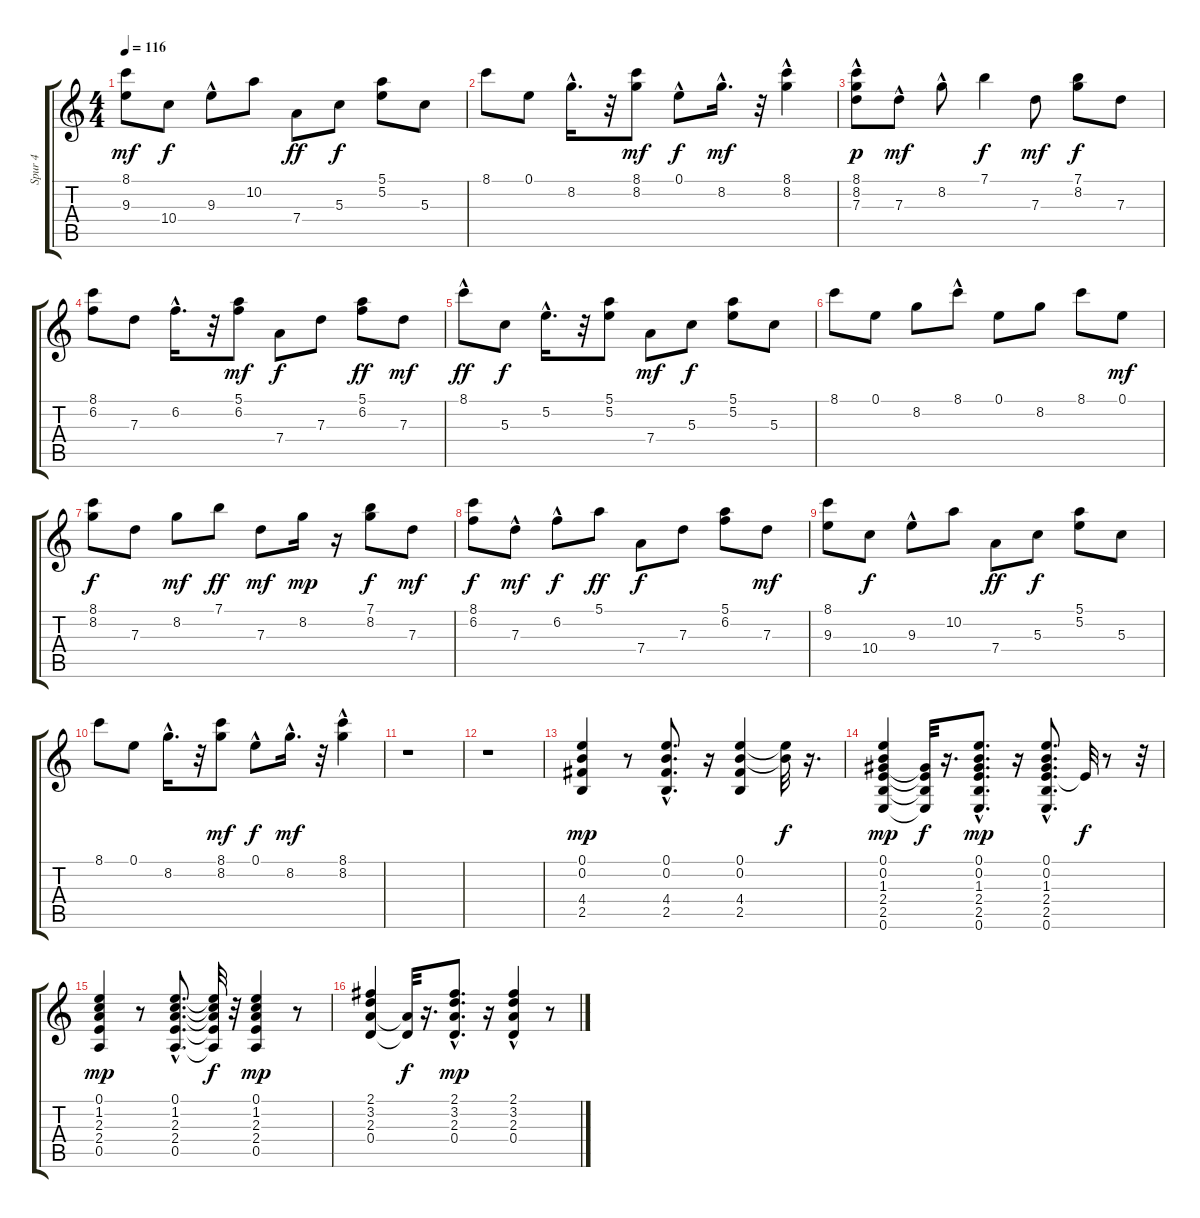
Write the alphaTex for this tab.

\track ("Spur 4" "Spur 4") {instrument acousticguitarsteel}
\staff {score tabs}
\tuning (E4 B3 G3 D3 A2 E2) {hide}
\ts (4 4)
\tempo 116
\clef g2
\ks c
(8.1 9.3).8{dy mf} 10.4.8{dy f} 9.3{hac}.8 10.2.8 7.4.8{dy ff} 5.3.8{dy f} (5.1 5.2).8 5.3.8 |
8.1.8 0.1.8 8.2{hac}.16{d} r.32 (8.1 8.2).8{dy mf} 0.1{hac}.8{dy f} 8.2{hac}.16{d dy mf} r.32 (8.1 8.2{hac}).4 |
(8.1 8.2 7.3{hac}).8{dy p} 7.3{hac}.8{dy mf volume 10} 8.2{hac}.8{volume 11} 7.1.4{dy f volume 11} 7.3.8{dy mf volume 11} (7.1 8.2).8{dy f} 7.3.8 |
(8.1 6.2).8 7.3.8 6.2{hac}.16{d} r.32 (5.1 6.2).8{dy mf} 7.4.8{dy f} 7.3.8 (5.1 6.2).8{dy ff} 7.3.8{dy mf} |
8.1{hac}.8{dy ff} 5.3.8{dy f} 5.2{hac}.16{d} r.32 (5.1 5.2).8 7.4.8{dy mf} 5.3.8{dy f} (5.1 5.2).8 5.3.8 |
8.1.8 0.1.8 8.2.8 8.1{hac}.8 0.1.8 8.2.8 8.1.8 0.1.8{dy mf} |
(8.1 8.2).8{dy f} 7.3.8 8.2.8{dy mf} 7.1.8{dy ff} 7.3.8{dy mf} 8.2.16{dy mp} r.16 (7.1 8.2).8{dy f} 7.3.8{dy mf} |
(8.1 6.2).8{dy f} 7.3{hac}.8{dy mf} 6.2{hac}.8{dy f} 5.1.8{dy ff} 7.4.8{dy f} 7.3.8 (5.1 6.2).8 7.3.8{dy mf} |
(8.1 9.3).8 10.4.8{dy f} 9.3{hac}.8 10.2.8 7.4.8{dy ff} 5.3.8{dy f} (5.1 5.2).8 5.3.8 |
8.1.8 0.1.8 8.2{hac}.16{d} r.32 (8.1 8.2).8{dy mf} 0.1{hac}.8{dy f} 8.2{hac}.16{d dy mf} r.32 (8.1 8.2{hac}).4 |
r.1 |
r.1 |
(0.1 0.2 4.4 2.5).4{dy mp} r.8 (0.1{hac} 0.2{hac} 4.4{hac} 2.5{hac}).8{d} r.16 (0.1 0.2 4.4 2.5).4 (0.1{t} 0.2{t}).32{dy f} r.16{d} |
(0.1 0.2 1.3 2.4 2.5 0.6).4{dy mp} (1.3{t} 2.4{t} 2.5{t} 0.6{t}).32{dy f} r.16{d} (0.1{hac} 0.2{hac} 1.3{hac} 2.4{hac} 2.5{hac} 0.6{hac}).8{d dy mp} r.16 (0.1{hac} 0.2 1.3{hac} 2.4{hac} 2.5{hac} 0.6{hac}).8{d} 2.4{t}.32{dy f} r.8 r.32 |
(0.1 1.2 2.3 2.4 0.5).4{dy mp} r.8 (0.1{hac} 1.2{hac} 2.3{hac} 2.4{hac} 0.5{hac}).8{d} (0.1{t} 1.2{t} 2.3{t} 2.4{t} 0.5{t}).32{dy f} r.32 (0.1 1.2 2.3 2.4 0.5).4{dy mp} r.8 |
(2.1 3.2 2.3 0.4).4 (2.3{t} 0.4{t}).32{dy f} r.16{d} (2.1{hac} 3.2{hac} 2.3{hac} 0.4{hac}).8{d dy mp} r.16 (2.1 3.2{hac} 2.3 0.4).4 r.8
